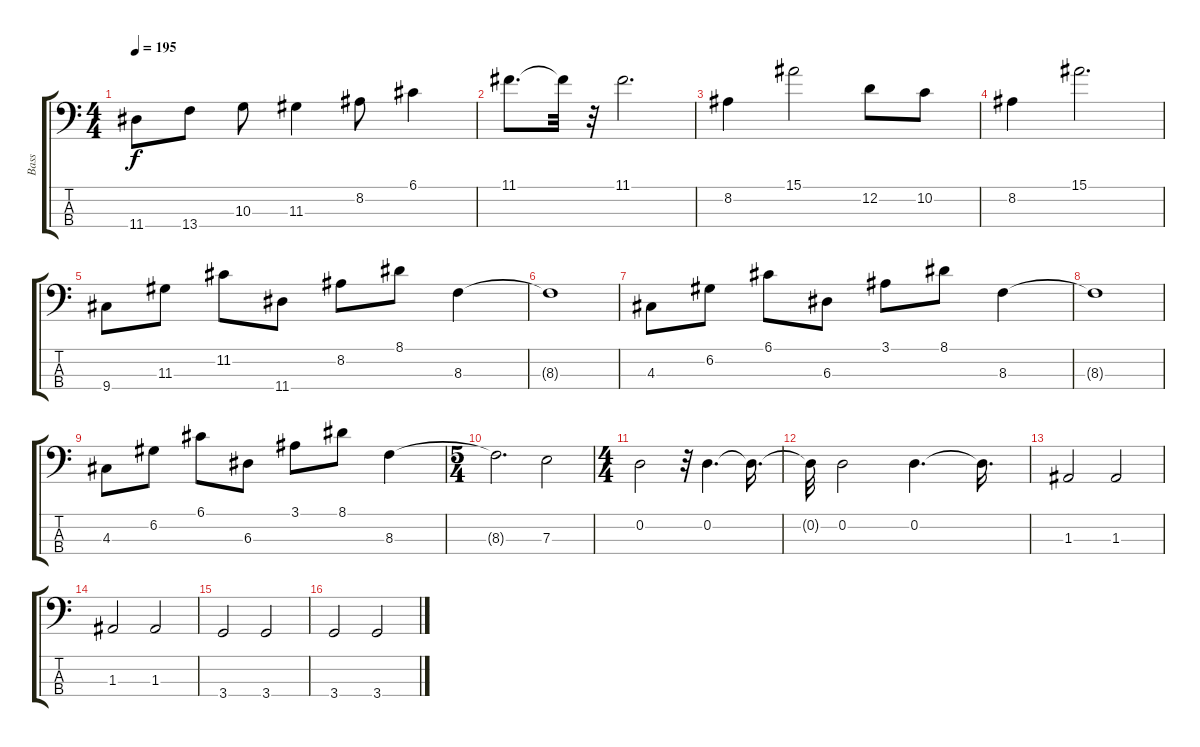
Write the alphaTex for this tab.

\track ("Bass" "Bass") {instrument acousticbass}
\staff {score tabs}
\tuning (G2 D2 A1 E1) {hide}
\ts (4 4)
\tempo 195
\clef f4
\ks c
11.4.8{dy f} 13.4.8 10.3.8 11.3.4 8.2.8 6.1.4 |
11.1.8{d} 11.1{t}.32 r.32 11.1.2{d} |
8.2.4 15.1.2 12.2.8 10.2.8 |
8.2.4 15.1.2{d} |
9.4.8 11.3.8 11.2.8 11.4.8 8.2.8 8.1.8 8.3.4 |
8.3{t}.1 |
4.3.8 6.2.8 6.1.8 6.3.8 3.1.8 8.1.8 8.3.4 |
8.3{t}.1 |
4.3.8 6.2.8 6.1.8 6.3.8 3.1.8 8.1.8 8.3.4 |
\ts (5 4)
8.3{t}.2{d} 7.3.2 |
\ts (4 4)
0.2.2 r.32 0.2.4{d} 0.2{t}.16{d} |
0.2{t}.32 0.2.2 0.2.4{d} 0.2{t}.16{d} |
1.3.2 1.3.2 |
1.3.2 1.3.2 |
3.4.2 3.4.2 |
3.4.2 3.4.2
